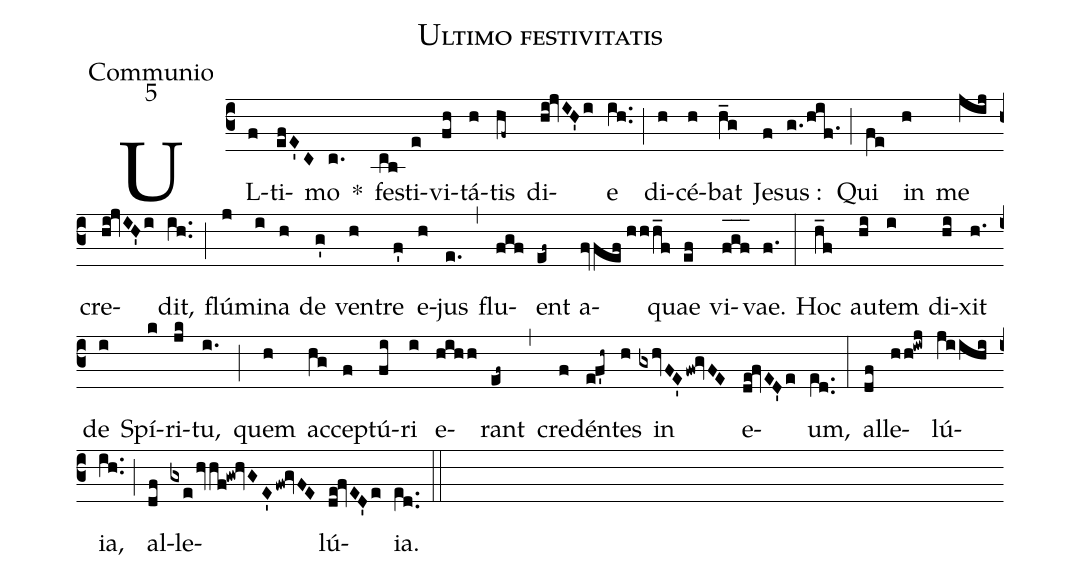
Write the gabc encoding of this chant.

name:Ultimo festivitatis;
office-part:Communio;
mode:5;
%%
(c3) UL(f)ti(efE'C)mo(c.) *() fe(cb)sti(e)vi(fh)tá(h)tis(hf~) di(hi!jvIH'i)e(ih..) (;) di(h)cé(h)bat(h_g) Je(f)sus :(g./hif.1) (;) Qui(fe) in(h) me(jij) cre(hi!jvIH'i)dit,(ih..) (;) flú(j)mi(i)na(h) de(g') ven(h)tre(f') e(h)jus(e.) (,) flu(fgf)ent(ef~) a(fvfef//hhh_f)quae(ef) vi(f_[oh:h]g_[oh:h]f_[oh:h])vae.(f.) (:) Hoc(h_f) au(hi)tem(i) di(hi)xit(h.) de(i) Spí(k)ri(jk)tu,(i.) (;) quem(h) ac(hg)ce(f)ptú(fi)ri(i) e(hihh)rant(ef~) (,) cre(f)dén(ef'h~)tes(h) in(gxhvFE'fw!gvFE) e(de!fvED'e)um,(e[ll:1]d..) (:) al(df)le(hh!iwj)lú(jiihi){ia},(ih..) (;) al(df)le(gxehvhf!gw!hvGE'fw!gvFE)lú(de!fvED'e){ia}.(e[ll:1]d..) (::)
